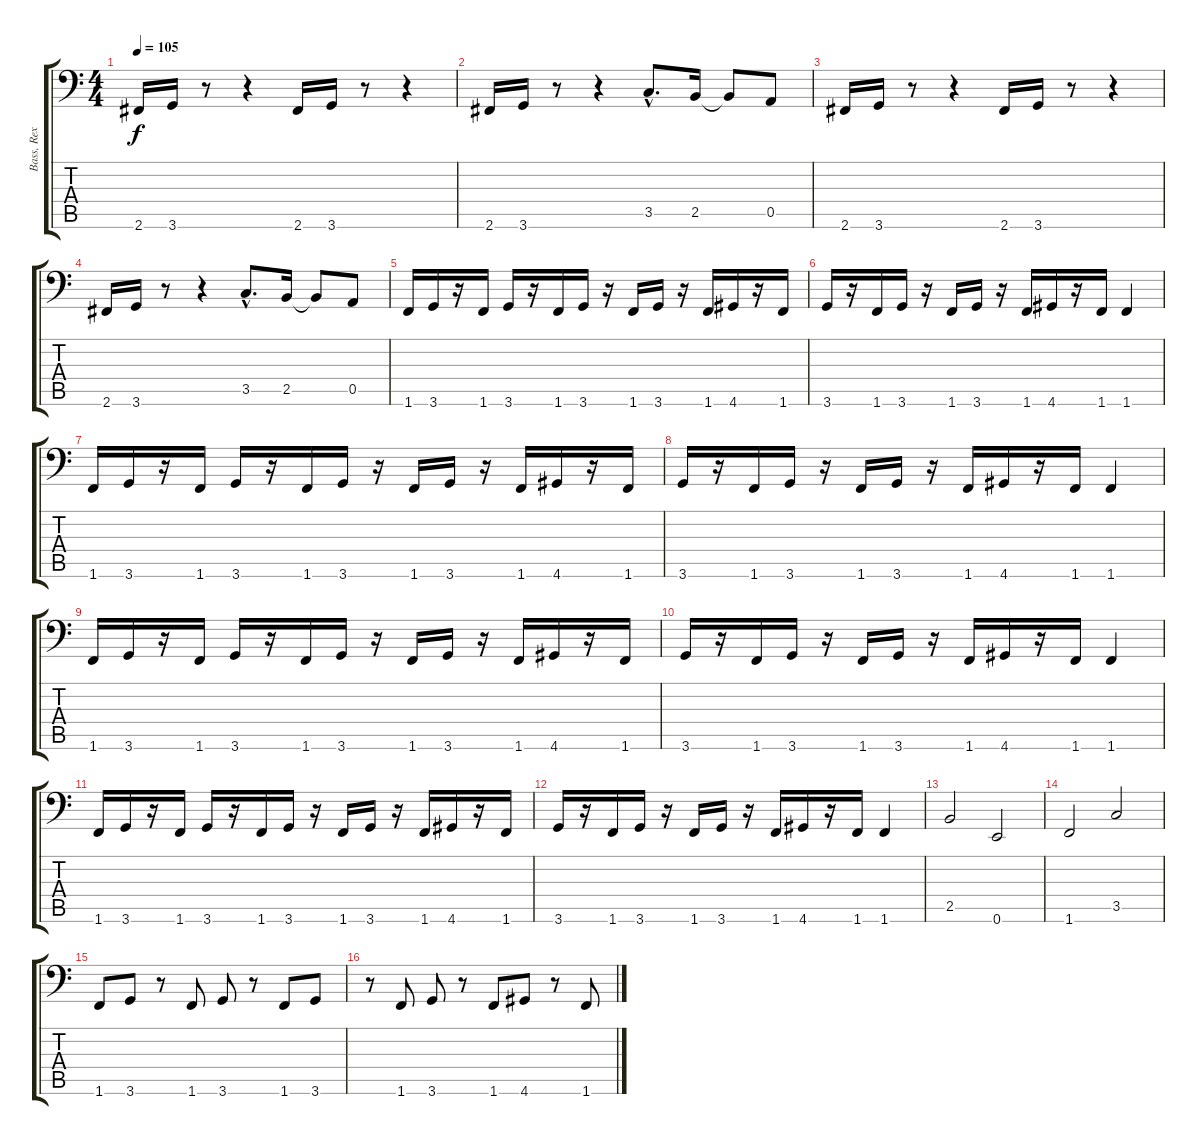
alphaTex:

\track ("Bass, Rex" "Bass, Rex") {instrument electricbasspick}
\staff {score tabs}
\tuning (E3 B2 G2 D2 A1 E1) {hide}
\ts (4 4)
\tempo 105
\clef f4
\ks c
2.6.16{dy f} 3.6.16 r.8 r.4 2.6.16 3.6.16 r.8 r.4 |
2.6.16 3.6.16 r.8 r.4 3.5{hac}.8{d} 2.5.16 2.5{t}.8 0.5.8 |
2.6.16 3.6.16 r.8 r.4 2.6.16 3.6.16 r.8 r.4 |
2.6.16 3.6.16 r.8 r.4 3.5{hac}.8{d} 2.5.16 2.5{t}.8 0.5.8 |
1.6.16 3.6.16 r.16 1.6.16 3.6.16 r.16 1.6.16 3.6.16 r.16 1.6.16 3.6.16 r.16 1.6.16 4.6.16 r.16 1.6.16 |
3.6.16 r.16 1.6.16 3.6.16 r.16 1.6.16 3.6.16 r.16 1.6.16 4.6.16 r.16 1.6.16 1.6.4 |
1.6.16 3.6.16 r.16 1.6.16 3.6.16 r.16 1.6.16 3.6.16 r.16 1.6.16 3.6.16 r.16 1.6.16 4.6.16 r.16 1.6.16 |
3.6.16 r.16 1.6.16 3.6.16 r.16 1.6.16 3.6.16 r.16 1.6.16 4.6.16 r.16 1.6.16 1.6.4 |
1.6.16 3.6.16 r.16 1.6.16 3.6.16 r.16 1.6.16 3.6.16 r.16 1.6.16 3.6.16 r.16 1.6.16 4.6.16 r.16 1.6.16 |
3.6.16 r.16 1.6.16 3.6.16 r.16 1.6.16 3.6.16 r.16 1.6.16 4.6.16 r.16 1.6.16 1.6.4 |
1.6.16 3.6.16 r.16 1.6.16 3.6.16 r.16 1.6.16 3.6.16 r.16 1.6.16 3.6.16 r.16 1.6.16 4.6.16 r.16 1.6.16 |
3.6.16 r.16 1.6.16 3.6.16 r.16 1.6.16 3.6.16 r.16 1.6.16 4.6.16 r.16 1.6.16 1.6.4 |
2.5.2 0.6.2 |
1.6.2 3.5.2 |
1.6.8 3.6.8 r.8 1.6.8 3.6.8 r.8 1.6.8 3.6.8 |
r.8 1.6.8 3.6.8 r.8 1.6.8 4.6.8 r.8 1.6.8
